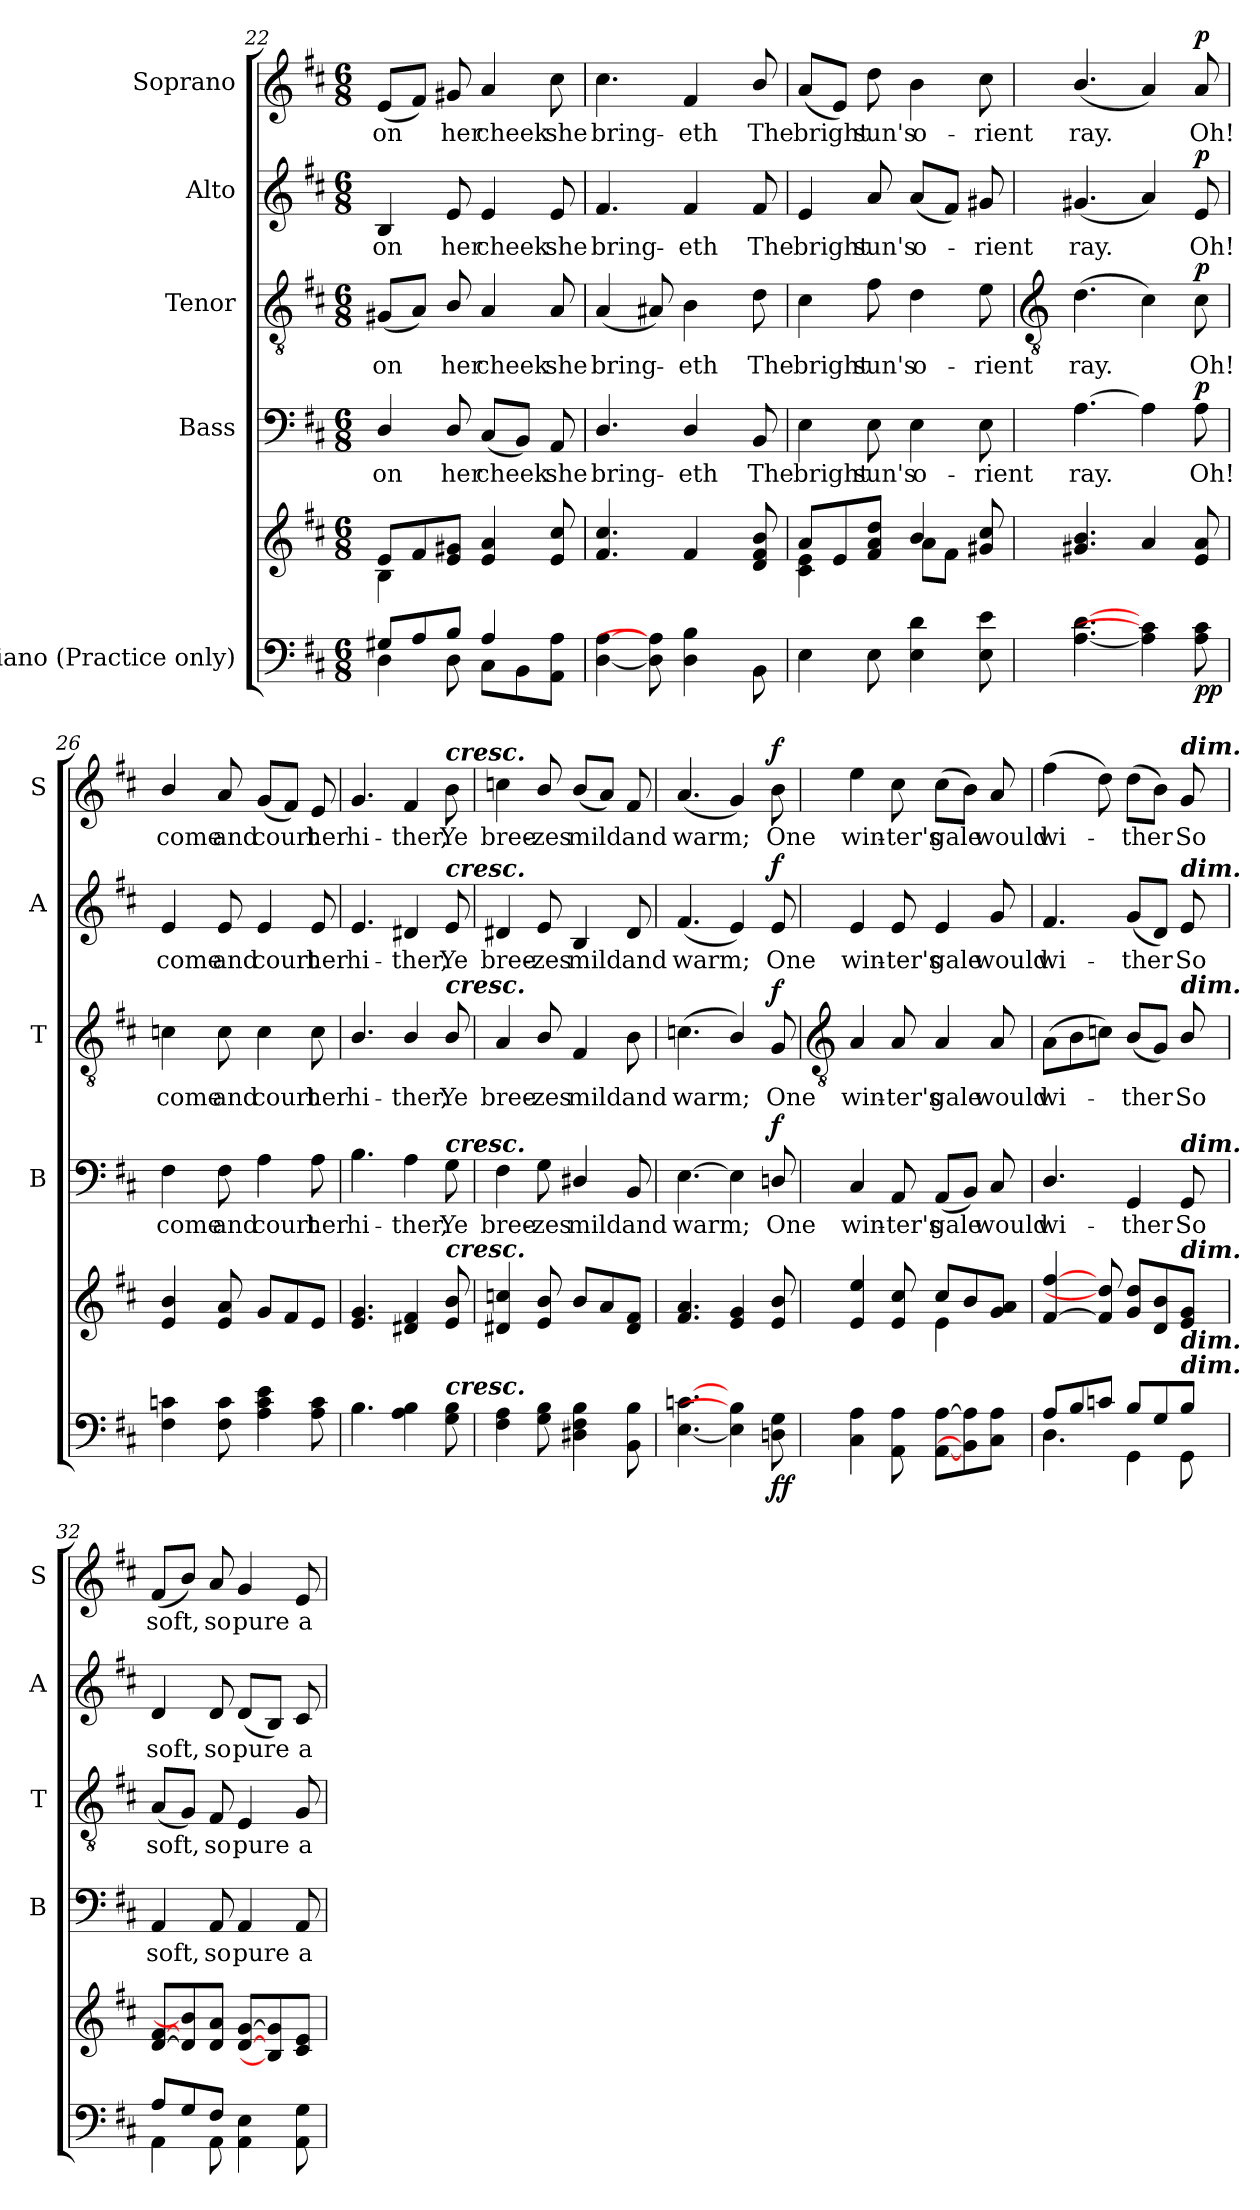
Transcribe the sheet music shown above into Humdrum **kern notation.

**kern	**kern	**dynam	**kern	**text	**dynam	**kern	**text	**dynam	**kern	**text	**dynam	**kern	**text	**dynam
*part5	*part5	*part5	*part4	*part4	*part4	*part3	*part3	*part3	*part2	*part2	*part2	*part1	*part1	*part1
*staff6	*staff5	*staff5/6	*staff4	*staff4	*staff4	*staff3	*staff3	*staff3	*staff2	*staff2	*staff2	*staff1	*staff1	*staff1
*I"Piano (Practice only)	*	*	*I"Bass	*	*	*I"Tenor	*	*	*I"Alto	*	*	*I"Soprano	*	*
*	*	*	*I'B	*	*	*I'T	*	*	*I'A	*	*	*I'S	*	*
*clefF4	*clefG2	*	*clefF4	*	*	*clefGv2	*	*	*clefG2	*	*	*clefG2	*	*
*k[f#c#]	*k[f#c#]	*	*k[f#c#]	*	*	*k[f#c#]	*	*	*k[f#c#]	*	*	*k[f#c#]	*	*
*D:	*D:	*	*D:	*	*	*D:	*	*	*D:	*	*	*D:	*	*
*M6/8	*M6/8	*	*M6/8	*	*	*M6/8	*	*	*M6/8	*	*	*M6/8	*	*
=22	=22	=22	=22	=22	=22	=22	=22	=22	=22	=22	=22	=22	=22	=22
*^	*^	*	*	*	*	*	*	*	*	*	*	*	*	*
!	!	!	!	!	!	!LO:LY:b	!	!	!LO:LY:b	!	!	!LO:LY:b	!	!	!LO:LY:b	!
8G#X/L	4D\	8eL	4B\	.	4D/	on	.	(<8G#XL	on	.	4B	on	.	(<8eL	on	.
8A/	.	8f#	.	.	.	.	.	8AJ)	.	.	.	.	.	8f#J)	.	.
!	!	!	!	!	!	!LO:LY:b	!	!	!LO:LY:b	!	!	!LO:LY:b	!	!	!LO:LY:b	!
8B/J	8D\	8e 8g#XJ	2ryy	.	8D/	her	.	8B/	her	.	8e	her	.	8g#X	her	.
!	!	!	!	!	!	!LO:LY:b	!	!	!LO:LY:b	!	!	!LO:LY:b	!	!	!LO:LY:b	!
4A/	8C#\L	4e 4a	.	.	(<8C#L	cheek	.	4A	cheek	.	4e	cheek	.	4a	cheek	.
.	8BB\	.	.	.	8BBJ)	.	.	.	.	.	.	.	.	.	.	.
!	!	!	!	!	!	!LO:LY:b	!	!	!LO:LY:b	!	!	!LO:LY:b	!	!	!LO:LY:b	!
8ryy	8AA\ 8A\J	8e 8cc#	.	.	8AA	she	.	8A	she	.	8e	she	.	8cc#	she	.
=23	=23	=23	=23	=23	=23	=23	=23	=23	=23	=23	=23	=23	=23	=23	=23	=23
!	!	!	!	!	!	!LO:LY:b	!	!	!LO:LY:b	!	!	!LO:LY:b	!	!	!LO:LY:b	!
2ryy	[4D\ [4A\	4.f# 4.cc#	2ryy	.	4.D/	bring-	.	(<4A	bring-	.	4.f#	bring-	.	4.cc#	bring-	.
.	8D\] 8A#\]	.	.	.	.	.	.	8A#X)	.	.	.	.	.	.	.	.
!	!	!	!	!	!	!LO:LY:b	!	!	!LO:LY:b	!	!	!LO:LY:b	!	!	!LO:LY:b	!
.	4D\ 4B\	4f#	.	.	4D/	-eth	.	4B	eth	.	4f#	-eth	.	4f#	-eth	.
8ryy	.	.	8ryy	.	.	.	.	.	.	.	.	.	.	.	.	.
!	!	!	!	!	!	!LO:LY:b	!	!	!LO:LY:b	!	!	!LO:LY:b	!	!	!LO:LY:b	!
8ryy	8BB\	8d/ 8f#/ 8b/	8ryy	.	8BB	The	.	8d	The	.	8f#	The	.	8b/	The	.
=24	=24	=24	=24	=24	=24	=24	=24	=24	=24	=24	=24	=24	=24	=24	=24	=24
!	!	!	!	!	!	!LO:LY:b	!	!	!LO:LY:b	!	!	!LO:LY:b	!	!	!LO:LY:b	!
2.ryy	4E\	8aL	4c#\ 4e\	.	4E	bright	.	4c#	bright	.	4e	bright	.	(<8aL	bright	.
.	.	8e	.	.	.	.	.	.	.	.	.	.	.	8eJ)	.	.
!	!	!	!	!	!	!LO:LY:b	!	!	!LO:LY:b	!	!	!LO:LY:b	!	!	!LO:LY:b	!
.	8E\	8f# 8a 8ddJ	8ryy	.	8E	sun's	.	8f#	sun's	.	8a	sun's	.	8dd	sun's	.
!	!	!	!	!	!	!LO:LY:b	!	!	!LO:LY:b	!	!	!LO:LY:b	!	!	!LO:LY:b	!
.	4E\ 4d\	4b/	8a\L	.	4E	o-	.	4d	o-	.	(<8aL	o-	.	4b	o-	.
.	.	.	8f#\J	.	.	.	.	.	.	.	8f#J)	.	.	.	.	.
!	!	!	!	!	!	!LO:LY:b	!	!	!LO:LY:b	!	!	!LO:LY:b	!	!	!LO:LY:b	!
.	8E\ 8e\	8g#X 8cc#	8ryy	.	8E	-rient	.	8e	-rient	.	8g#X	rient	.	8cc#	-rient	.
*v	*v	*	*	*	*	*	*	*	*	*	*	*	*	*	*	*
*	*v	*v	*	*	*	*	*	*	*	*	*	*	*	*	*
!!LO:LB:g=z
=25	=25	=25	=25	=25	=25	=25	=25	=25	=25	=25	=25	=25	=25	=25
*	*	*	*	*	*	*clefGv2	*	*	*	*	*	*	*	*
*^	*^	*	*	*	*	*	*	*	*	*	*	*	*	*
!	!	!	!	!	!	!LO:LY:b	!	!	!LO:LY:b	!	!	!LO:LY:b	!	!	!LO:LY:b	!
*v	*v	*	*	*	*	*	*	*	*	*	*	*	*	*	*	*
*	*v	*v	*	*	*	*	*	*	*	*	*	*	*	*	*
[4.A [4.d	4.g#X/ 4.b/	.	[4.A	ray.	.	(>4.d	ray.	.	(<4.g#X	ray.	.	(<4.b/	ray.	.
4A] 4c#]	4a	.	4A]	.	.	4c#)	.	.	4a)	.	.	4a)	.	.
!	!	!LO:DY:b=2	!	!LO:LY:b	!	!	!LO:LY:b	!	!	!LO:LY:b	!	!	!LO:LY:b	!
!	!	!LO:DY:n=1:b	!	!	!LO:DY:b	!	!	!LO:DY:b	!	!	!LO:DY:b	!	!	!LO:DY:b
8A 8c#	8e 8a	p p	8A	Oh!	p	8c#	Oh!	p	8e	Oh!	p	8a	Oh!	p
=26	=26	=26	=26	=26	=26	=26	=26	=26	=26	=26	=26	=26	=26	=26
!	!	!	!	!LO:LY:b	!	!	!LO:LY:b	!	!	!LO:LY:b	!	!	!LO:LY:b	!
4F# 4cn	4e/ 4b/	.	4F#	come	.	4cn	come	.	4e	come	.	4b/	come	.
!	!	!	!	!LO:LY:b	!	!	!LO:LY:b	!	!	!LO:LY:b	!	!	!LO:LY:b	!
8F# 8c	8e 8a	.	8F#	and	.	8c	and	.	8e	and	.	8a	and	.
!	!	!	!	!LO:LY:b	!	!	!LO:LY:b	!	!	!LO:LY:b	!	!	!LO:LY:b	!
4A 4c 4e	8gL	.	4A	court	.	4c	court	.	4e	court	.	(<8gL	court	.
.	8f#	.	.	.	.	.	.	.	.	.	.	8f#J)	.	.
!	!	!	!	!LO:LY:b	!	!	!LO:LY:b	!	!	!LO:LY:b	!	!	!LO:LY:b	!
8A 8c	8eJ	.	8A	her	.	8c	her	.	8e	her	.	8e	her	.
=27	=27	=27	=27	=27	=27	=27	=27	=27	=27	=27	=27	=27	=27	=27
!	!	!	!	!LO:LY:b	!	!	!LO:LY:b	!	!	!LO:LY:b	!	!	!LO:LY:b	!
4.B	4.e 4.g	.	4.B	hi-	.	4.B/	hi-	.	4.e	hi-	.	4.g	hi-	.
!	!	!	!	!LO:LY:b	!	!	!LO:LY:b	!	!	!LO:LY:b	!	!	!LO:LY:b	!
4A 4B	4d#X 4f#	.	4A	-ther,	.	4B/	-ther,	.	4d#X	-ther,	.	4f#	-ther,	.
!	!	!	!	!	!	!	!	!	!	!	!	!LO:TX:a:Bi:t=cresc.	!	!
!	!	!	!	!	!	!	!	!	!LO:TX:a:Bi:t=cresc.	!	!	!	!	!
!	!	!	!	!	!	!LO:TX:a:Bi:t=cresc.	!	!	!	!	!	!	!	!
!	!	!	!LO:TX:a:Bi:t=cresc.	!	!	!	!	!	!	!	!	!	!	!
!	!LO:TX:a:Bi:t=cresc.	!	!	!	!	!	!	!	!	!	!	!	!	!
!LO:TX:a:Bi:t=cresc.	!	!	!	!	!	!	!	!	!	!	!	!	!	!
!	!	!	!	!LO:LY:b	!	!	!LO:LY:b	!	!	!LO:LY:b	!	!	!LO:LY:b	!
8G 8B	8e 8b	.	8G	Ye	.	8B/	Ye	.	8e	Ye	.	8b	Ye	.
=28	=28	=28	=28	=28	=28	=28	=28	=28	=28	=28	=28	=28	=28	=28
!	!	!	!	!LO:LY:b	!	!	!LO:LY:b	!	!	!LO:LY:b	!	!	!LO:LY:b	!
4F# 4A	4d#X 4ccn	.	4F#	bree-	.	4A	bree-	.	4d#X	bree-	.	4ccn	bree-	.
!	!	!	!	!LO:LY:b	!	!	!LO:LY:b	!	!	!LO:LY:b	!	!	!LO:LY:b	!
8G 8B	8e/ 8b/	.	8G	-zes	.	8B/	-zes	.	8e	-zes	.	8b/	-zes	.
!	!	!	!	!LO:LY:b	!	!	!LO:LY:b	!	!	!LO:LY:b	!	!	!LO:LY:b	!
4D#X\ 4F#\ 4B\	8b/L	.	4D#X/	mild	.	4F#	mild	.	4B	mild	.	(<8b/L	mild	.
.	8a	.	.	.	.	.	.	.	.	.	.	8aJ)	.	.
!	!	!	!	!LO:LY:b	!	!	!LO:LY:b	!	!	!LO:LY:b	!	!	!LO:LY:b	!
8BB 8B	8d# 8f#J	.	8BB	and	.	8B	and	.	8d#	and	.	8f#	and	.
=29	=29	=29	=29	=29	=29	=29	=29	=29	=29	=29	=29	=29	=29	=29
!	!	!	!	!LO:LY:b	!	!	!LO:LY:b	!	!	!LO:LY:b	!	!	!LO:LY:b	!
[4.E [4.cn	4.f# 4.a	.	[4.E	warm;	.	(<4.cn	warm;	.	(<4.f#	warm;	.	(<4.a	warm;	.
4E] 4B]	4e 4g	.	4E]	.	.	4B/)	.	.	4e)	.	.	4g)	.	.
!	!	!LO:DY:b=2	!	!LO:LY:b	!	!	!LO:LY:b	!	!	!LO:LY:b	!	!	!LO:LY:b	!
!	!	!LO:DY:n=1:b	!	!	!LO:DY:b	!	!	!LO:DY:b	!	!	!LO:DY:b	!	!	!LO:DY:b
8Dn\ 8G\	8e 8b	f f	8Dn/	One	f	8G	One	f	8e	One	f	8b	One	f
!!LO:LB:g=z
=30	=30	=30	=30	=30	=30	=30	=30	=30	=30	=30	=30	=30	=30	=30
*	*	*	*	*	*	*clefGv2	*	*	*	*	*	*	*	*
*^	*^	*	*	*	*	*	*	*	*	*	*	*	*	*
!	!	!	!	!	!	!LO:LY:b	!	!	!LO:LY:b	!	!	!LO:LY:b	!	!	!LO:LY:b	!
2ryy	4C#\ 4A\	4e 4ee	4.ryy	.	4C#	win-	.	4A	win-	.	4e	win-	.	4ee	win-	.
!	!	!	!	!	!	!LO:LY:b	!	!	!LO:LY:b	!	!	!LO:LY:b	!	!	!LO:LY:b	!
.	8AA\ 8A\	8e 8cc#	.	.	8AA	-ter's	.	8A	-ter's	.	8e	-ter's	.	8cc#	-ter's	.
!	!	!	!	!	!	!LO:LY:b	!	!	!LO:LY:b	!	!	!LO:LY:b	!	!	!LO:LY:b	!
.	[8AA\ [8A\L	8cc#L	4e\	.	(<8AAL	gale	.	4A	gale	.	4e	gale	.	(>8cc#L	gale	.
8ryy	8BB\] 8A\]	8b	.	.	8BBJ)	.	.	.	.	.	.	.	.	8bJ)	.	.
!	!	!	!	!	!	!LO:LY:b	!	!	!LO:LY:b	!	!	!LO:LY:b	!	!	!LO:LY:b	!
8ryy	8C#\ 8A\J	8g 8aJ	8ryy	.	8C#	would	.	8A	would	.	8g	would	.	8a	would	.
=31	=31	=31	=31	=31	=31	=31	=31	=31	=31	=31	=31	=31	=31	=31	=31	=31
!	!	!	!	!	!	!LO:LY:b	!	!	!LO:LY:b	!	!	!LO:LY:b	!	!	!LO:LY:b	!
8A/L	4.D\	[4f# [4ff#	2.ryy	.	4.D/	wi-	.	(>8AL	wi-	.	4.f#	wi-	.	(>4ff#	wi-	.
8B/	.	.	.	.	.	.	.	8B	.	.	.	.	.	.	.	.
8cn/J	.	8f#] 8dd]	.	.	.	.	.	8cnJ)	.	.	.	.	.	8dd)	.	.
!	!	!	!	!	!	!LO:LY:b	!	!	!LO:LY:b	!	!	!LO:LY:b	!	!	!LO:LY:b	!
8B/L	4GG\	8g 8ddL	.	.	4GG	-ther	.	(<8BL	ther	.	(<8gL	-ther	.	(>8ddL	ther	.
8G/	.	8d 8b	.	.	.	.	.	8GJ)	.	.	8dJ)	.	.	8bJ)	.	.
!	!	!	!	!	!	!	!	!	!	!	!	!	!	!LO:TX:a:Bi:t=dim.	!	!
!	!	!	!	!	!	!	!	!	!	!	!LO:TX:a:Bi:t=dim.	!	!	!	!	!
!	!	!	!	!	!	!	!	!LO:TX:a:Bi:t=dim.	!	!	!	!	!	!	!	!
!	!	!	!	!	!LO:TX:a:Bi:t=dim.	!	!	!	!	!	!	!	!	!	!	!
!	!	!LO:TX:a:Bi:t=dim.	!	!	!	!	!	!	!	!	!	!	!	!	!	!
!LO:TX:a:Bi:t=dim.	!	!	!	!	!	!	!	!	!	!	!	!	!	!	!	!
!LO:TX:a:Bi:t=dim.	!	!	!	!	!	!	!	!	!	!	!	!	!	!	!	!
!	!	!	!	!	!	!LO:LY:b	!	!	!LO:LY:b	!	!	!LO:LY:b	!	!	!LO:LY:b	!
8B/J	8GG\	8e 8gJ	.	.	8GG	So	.	8B/	So	.	8e	So	.	8g	So	.
=32	=32	=32	=32	=32	=32	=32	=32	=32	=32	=32	=32	=32	=32	=32	=32	=32
!	!	!	!	!	!	!LO:LY:b	!	!	!LO:LY:b	!	!	!LO:LY:b	!	!	!LO:LY:b	!
8A/L	4AA\	[8d [8f#L	2.ryy	.	4AA	soft,	.	(<8AL	soft,	.	4d	soft,	.	(<8f#L	soft,	.
8G/	.	8d] 8b]	.	.	.	.	.	8GJ)	.	.	.	.	.	8bJ)	.	.
!	!	!	!	!	!	!LO:LY:b	!	!	!LO:LY:b	!	!	!LO:LY:b	!	!	!LO:LY:b	!
8F#/J	8AA\	8d 8aJ	.	.	8AA	so	.	8F#	so	.	8d	so	.	8a	so	.
!	!	!	!	!	!	!LO:LY:b	!	!	!LO:LY:b	!	!	!LO:LY:b	!	!	!LO:LY:b	!
4.ryy	4AA\ 4E\	[8d [8gL	.	.	4AA	pure	.	4E	pure	.	(<8dL	pure	.	4g	pure	.
.	.	8B] 8g]	.	.	.	.	.	.	.	.	8BJ)	.	.	.	.	.
!	!	!	!	!	!	!LO:LY:b	!	!	!LO:LY:b	!	!	!LO:LY:b	!	!	!LO:LY:b	!
.	8AA\ 8G\	8c# 8eJ	.	.	8AA	a	.	8G	a	.	8c#	a	.	8e	a	.
*v	*v	*	*	*	*	*	*	*	*	*	*	*	*	*	*	*
*	*v	*v	*	*	*	*	*	*	*	*	*	*	*	*	*
=	=	=	=	=	=	=	=	=	=	=	=	=	=	=
*-	*-	*-	*-	*-	*-	*-	*-	*-	*-	*-	*-	*-	*-	*-
